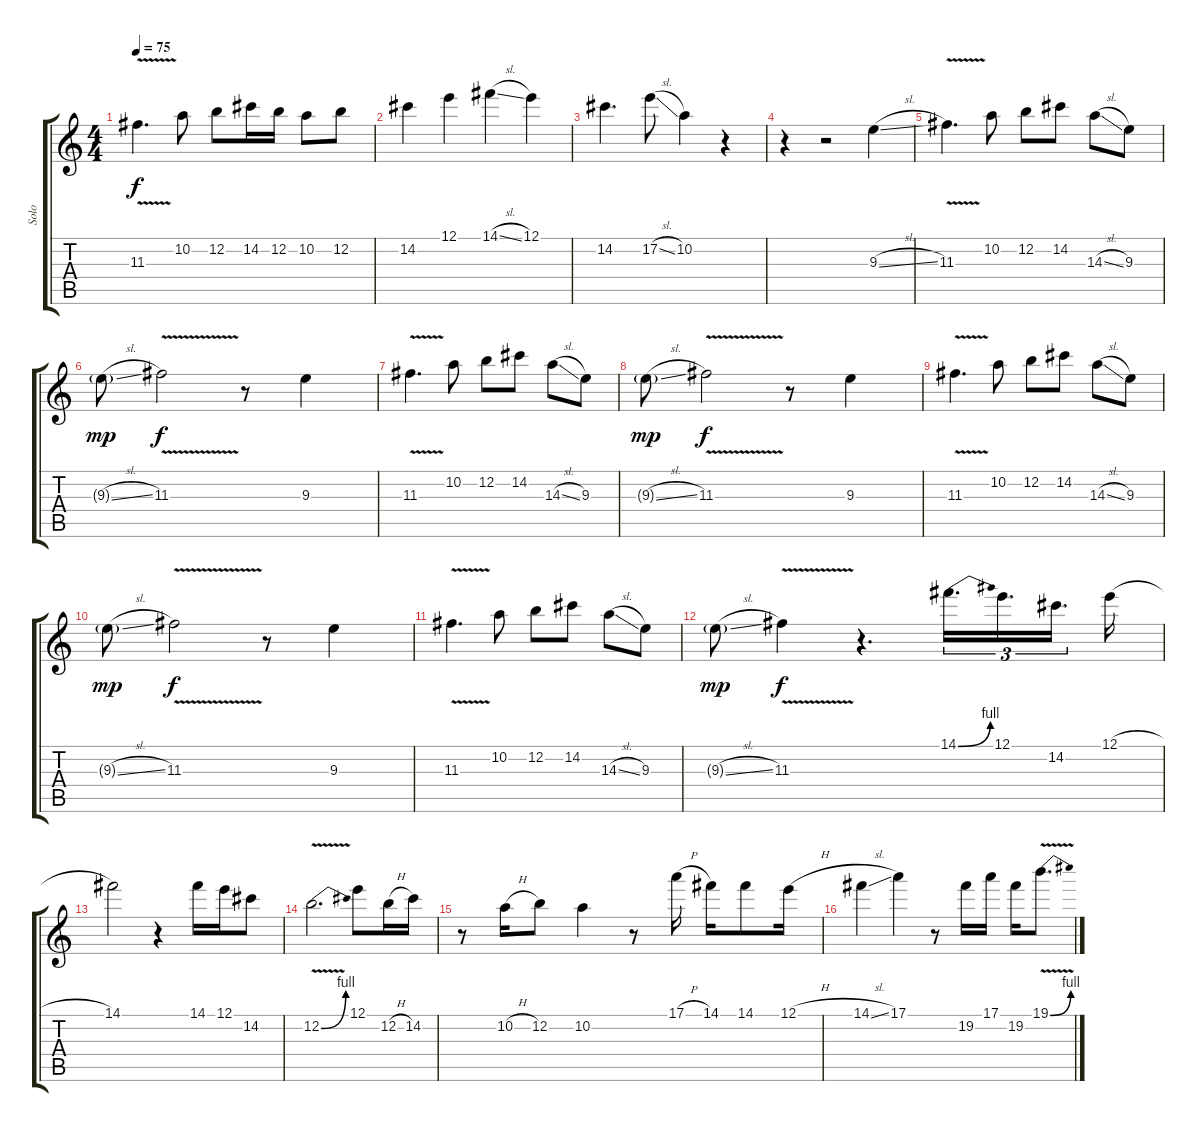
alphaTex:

\track ("Solo" "Solo") {instrument electricguitarclean}
\staff {score tabs}
\tuning (E4 B3 G3 D3 A2 E2) {hide}
\ts (4 4)
\tempo 75
\clef g2
\ks c
11.3{v}.4{d dy f} 10.2.8 12.2.8 14.2.16 12.2.16 10.2.8 12.2.8 |
14.2.4 12.1.4 14.1{sl}.4 12.1.4 |
14.2.4{d} 17.2{sl}.8 10.2.4 r.4 |
r.4 r.2 9.3{sl}.4 |
11.3{v}.4{d} 10.2.8 12.2.8 14.2.8 14.3{sl}.8 9.3.8 |
9.3{sl g}.8{dy mp} 11.3{v}.2{dy f} r.8 9.3.4 |
11.3{v}.4{d} 10.2.8 12.2.8 14.2.8 14.3{sl}.8 9.3.8 |
9.3{sl g}.8{dy mp} 11.3{v}.2{dy f} r.8 9.3.4 |
11.3{v}.4{d} 10.2.8 12.2.8 14.2.8 14.3{sl}.8 9.3.8 |
9.3{sl g}.8{dy mp} 11.3{v}.2{dy f} r.8 9.3.4 |
11.3{v}.4{d} 10.2.8 12.2.8 14.2.8 14.3{sl}.8 9.3.8 |
9.3{sl g}.8{dy mp} 11.3{v}.4{dy f} r.4{d} 14.1{be (bend 0 0 60 4)}.16{d tu (3 2)} 12.1.16{d tu (3 2)} 14.2.16{d tu (3 2) beam splitsecondary} 12.1{h}.16 |
14.1.2 r.4 14.1.16 12.1.16 14.2.8 |
12.2{be (bend 0 0 60 4) v}.2{d} 12.1.8 12.2{h}.16 14.2.16 |
r.8 10.2{h}.16 12.2.8 10.2.4 r.8 17.1{h}.16 14.1.16 14.1.8 12.1{h}.16 |
14.1{sl}.4 17.1.4 r.8 19.2.16 17.1.16 19.2.16 19.1{be (bend 0 0 60 4) v}.8{d}
